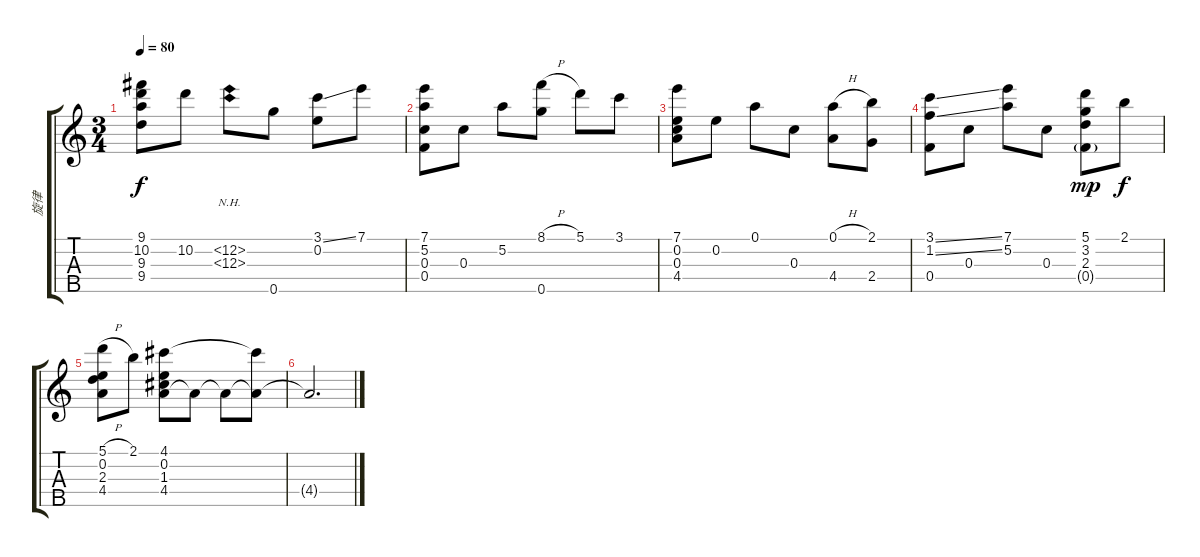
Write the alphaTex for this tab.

\track ("旋律" "旋律") {instrument acousticguitarnylon}
\staff {score tabs}
\tuning (A4 E4 C4 F3 G4) {hide}
\ts (3 4)
\tempo 80
\clef g2
\ks c
(9.1 10.2 9.3 9.4).8{dy f} 10.2.8 (12.2{nh} 12.3{nh}).8 0.5.8 (3.1{ss} 0.2).8 7.1.8 |
(7.1 5.2 0.3 0.4).8 0.3.8 5.2.8 (8.1{h} 0.5).8 5.1.8 3.1.8 |
(7.1 0.2 0.3 4.4).8 0.2.8 0.1.8 0.3.8 (0.1{h} 4.4).8 (2.1 2.4).8 |
(3.1{ss} 1.2{ss} 0.4).8 0.3.8 (7.1 5.2).8 0.3.8 (5.1 3.2 2.3 0.4{g}).8{dy mp} 2.1.8{dy f} |
(5.1{h} 0.2 2.3 4.4).8 2.1.8 (4.1 0.2 1.3 4.4).8 4.4{t}.8 4.4{t}.8 (4.1{t} 4.4{t}).8 |
4.4{t}.2{d}
